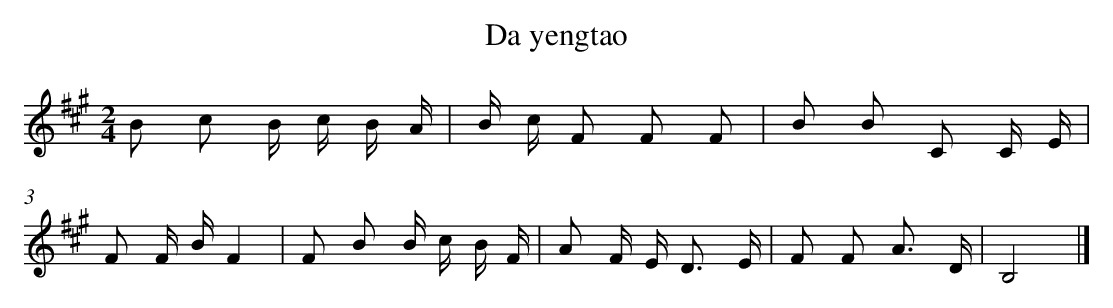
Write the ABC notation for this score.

X:1
T: Da yengtao
L: 1/16
M: 2/4
K: A
B2 c2 B c B A [I:setbarnb 1]|
B c F2 F2 F2 |
B2 B2 C2 C E |
F2 F BF4 |
F2 B2 B c B F |
A2 F E2< D2 E |
F2 F2 A3 D |
B,8 |]
